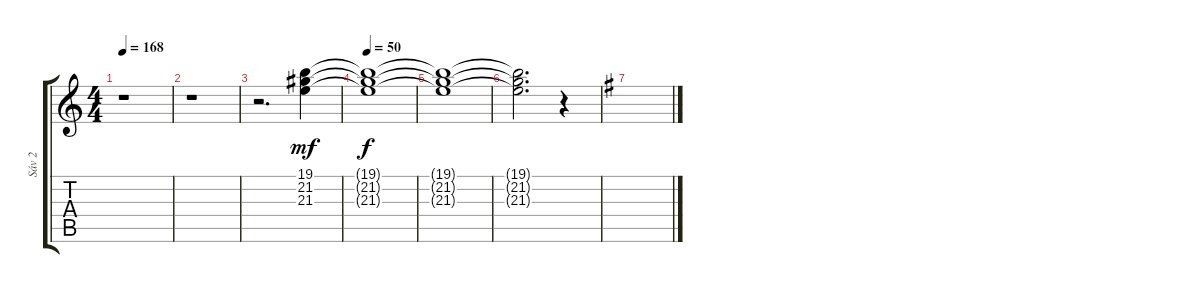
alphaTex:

\track ("Sáv 2" "Sáv 2") {instrument lead2sawtooth}
\staff {score tabs}
\tuning (E4 B3 G3 D3 A2 E2) {hide}
\ts (4 4)
\tempo 168
\clef g2
\ks c
r.1{dy ff} |
r.1 |
r.2{d} (19.1 21.2 21.3).4{dy mf instrument drawbarorgan} |
\tempo 50
(19.1{t} 21.2{t} 21.3{t}).1{dy f} |
(19.1{t} 21.2{t} 21.3{t}).1 |
(19.1{t} 21.2{t} 21.3{t}).2{d} r.4 |
\ks g
